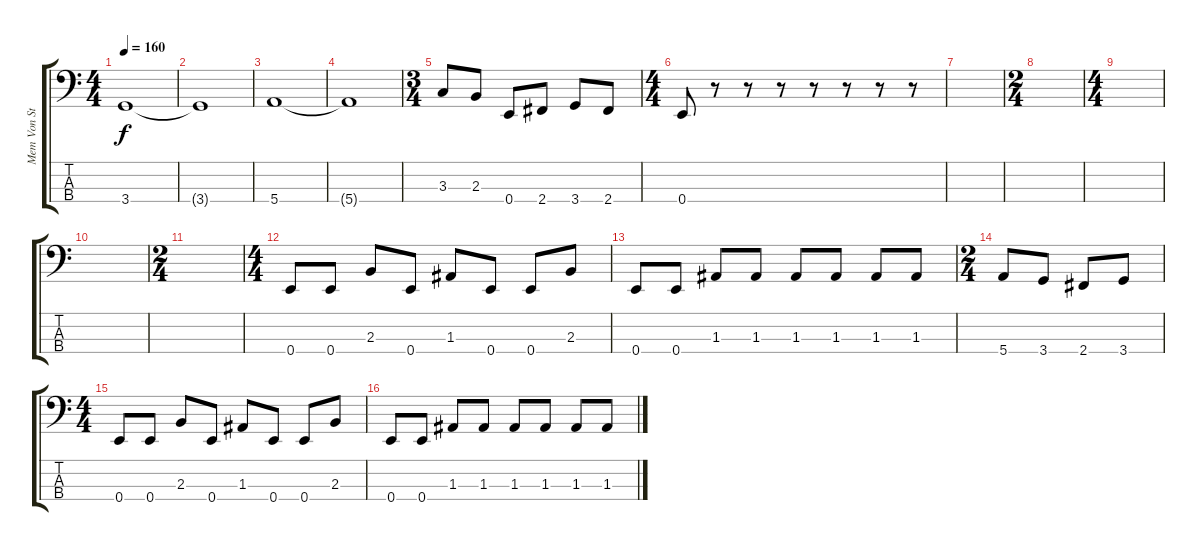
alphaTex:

\track ("Mem Von Stein (Bass)" "Mem Von St") {instrument electricbasspick}
\staff {score tabs}
\tuning (G2 D2 A1 E1) {hide}
\ts (4 4)
\tempo 160
\clef f4
\ks c
3.4.1{dy f} |
3.4{t}.1 |
5.4.1 |
5.4{t}.1 |
\ts (3 4)
3.3.8 2.3.8 0.4.8 2.4.8 3.4.8 2.4.8 |
\ts (4 4)
0.4.8 r.8 r.8 r.8 r.8 r.8 r.8 r.8 |
|
\ts (2 4)
|
\ts (4 4)
|
|
\ts (2 4)
|
\ts (4 4)
0.4.8 0.4.8 2.3.8 0.4.8 1.3.8 0.4.8 0.4.8 2.3.8 |
0.4.8 0.4.8 1.3.8 1.3.8 1.3.8 1.3.8 1.3.8 1.3.8 |
\ts (2 4)
5.4.8 3.4.8 2.4.8 3.4.8 |
\ts (4 4)
0.4.8 0.4.8 2.3.8 0.4.8 1.3.8 0.4.8 0.4.8 2.3.8 |
0.4.8 0.4.8 1.3.8 1.3.8 1.3.8 1.3.8 1.3.8 1.3.8
